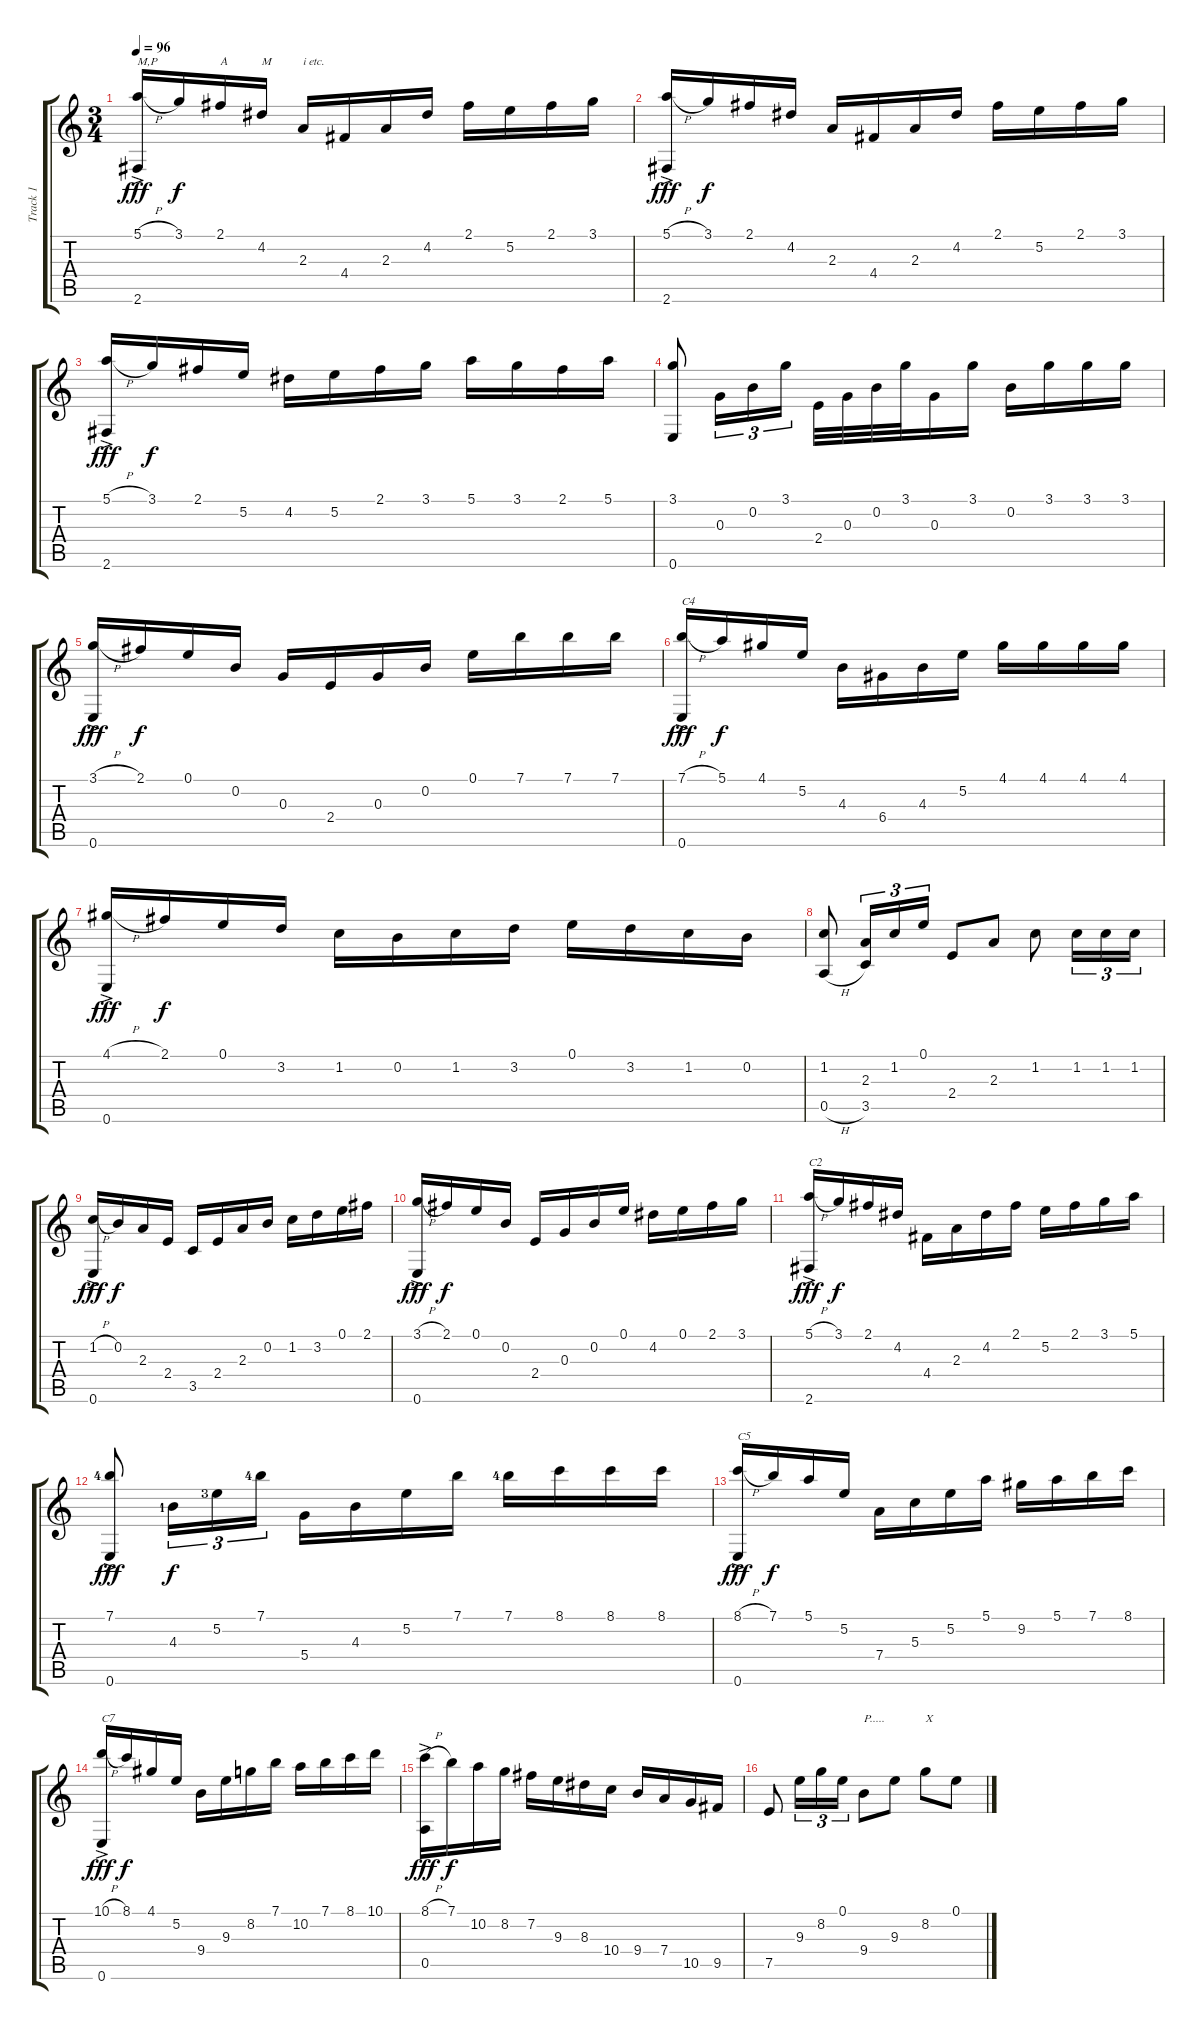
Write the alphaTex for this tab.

\track ("Track 1" "Track 1") {instrument acousticguitarnylon}
\staff {score tabs}
\tuning (E4 B3 G3 D3 A2 E2) {hide}
\ts (3 4)
\tempo 96
\clef g2
\ks c
(5.1{h ac} 2.6{ac}).16{txt "M,P" dy fff} 3.1.16{dy f} 2.1.16{txt "A"} 4.2.16{txt "M"} 2.3.16{txt "i etc."} 4.4.16 2.3.16 4.2.16 2.1.16 5.2.16 2.1.16 3.1.16 |
(5.1{h ac} 2.6{ac}).16{dy fff} 3.1.16{dy f} 2.1.16 4.2.16 2.3.16 4.4.16 2.3.16 4.2.16 2.1.16 5.2.16 2.1.16 3.1.16 |
(5.1{h ac} 2.6{ac}).16{dy fff} 3.1.16{dy f} 2.1.16 5.2.16 4.2.16 5.2.16 2.1.16 3.1.16 5.1.16 3.1.16 2.1.16 5.1.16 |
(3.1 0.6).8 0.3.16{tu (3 2)} 0.2.16{tu (3 2)} 3.1.16{tu (3 2)} 2.4.32 0.3.32 0.2.32 3.1.32 0.3.16 3.1.16 0.2.16 3.1.16 3.1.16 3.1.16 |
(3.1{h ac} 0.6{ac}).16{dy fff} 2.1.16{dy f} 0.1.16 0.2.16 0.3.16 2.4.16 0.3.16 0.2.16 0.1.16 7.1.16 7.1.16 7.1.16 |
(7.1{h} 0.6{ac}).16{txt "C4" dy fff} 5.1.16{dy f} 4.1.16 5.2.16 4.3.16 6.4.16 4.3.16 5.2.16 4.1.16 4.1.16 4.1.16 4.1.16 |
(4.1{h ac} 0.6{ac}).16{dy fff} 2.1.16{dy f} 0.1.16 3.2.16 1.2.16 0.2.16 1.2.16 3.2.16 0.1.16 3.2.16 1.2.16 0.2.16 |
(1.2 0.5{h}).8 (2.3 3.5).16{tu (3 2)} 1.2.16{tu (3 2)} 0.1.16{tu (3 2)} 2.4.8 2.3.8 1.2.8 1.2.16{tu (3 2)} 1.2.16{tu (3 2)} 1.2.16{tu (3 2)} |
(1.2{h ac} 0.6{ac}).16{dy fff} 0.2.16{dy f} 2.3.16 2.4.16 3.5.16 2.4.16 2.3.16 0.2.16 1.2.16 3.2.16 0.1.16 2.1.16 |
(3.1{h ac} 0.6{ac}).16{dy fff} 2.1.16{dy f} 0.1.16 0.2.16 2.4.16 0.3.16 0.2.16 0.1.16 4.2.16 0.1.16 2.1.16 3.1.16 |
(5.1{h ac} 2.6{ac}).16{txt "C2" dy fff} 3.1.16{dy f} 2.1.16 4.2.16 4.4.16 2.3.16 4.2.16 2.1.16 5.2.16 2.1.16 3.1.16 5.1.16 |
(7.1{ac lf 5} 0.6{ac}).8{dy fff} 4.3{lf 2}.16{tu (3 2) dy f} 5.2{lf 4}.16{tu (3 2)} 7.1{lf 5}.16{tu (3 2)} 5.4.16 4.3.16 5.2.16 7.1.16 7.1{lf 5}.16 8.1.16 8.1.16 8.1.16 |
(8.1{h ac} 0.6{ac}).16{txt "C5" dy fff} 7.1.16{dy f} 5.1.16 5.2.16 7.4.16 5.3.16 5.2.16 5.1.16 9.2.16 5.1.16 7.1.16 8.1.16 |
(10.1{h ac} 0.6{ac}).16{txt "C7" dy fff} 8.1.16{dy f} 4.1.16 5.2.16 9.4.16 9.3.16 8.2.16 7.1.16 10.2.16 7.1.16 8.1.16 10.1.16 |
(8.1{h ac} 0.5{ac}).16{dy fff} 7.1.16{dy f} 10.2.16 8.2.16 7.2.16 9.3.16 8.3.16 10.4.16 9.4.16 7.4.16 10.5.16 9.5.16 |
7.5.8 9.3.16{tu (3 2)} 8.2.16{tu (3 2)} 0.1.16{tu (3 2)} 9.4.8{txt "P....."} 9.3.8 8.2.8{txt "X"} 0.1.8
